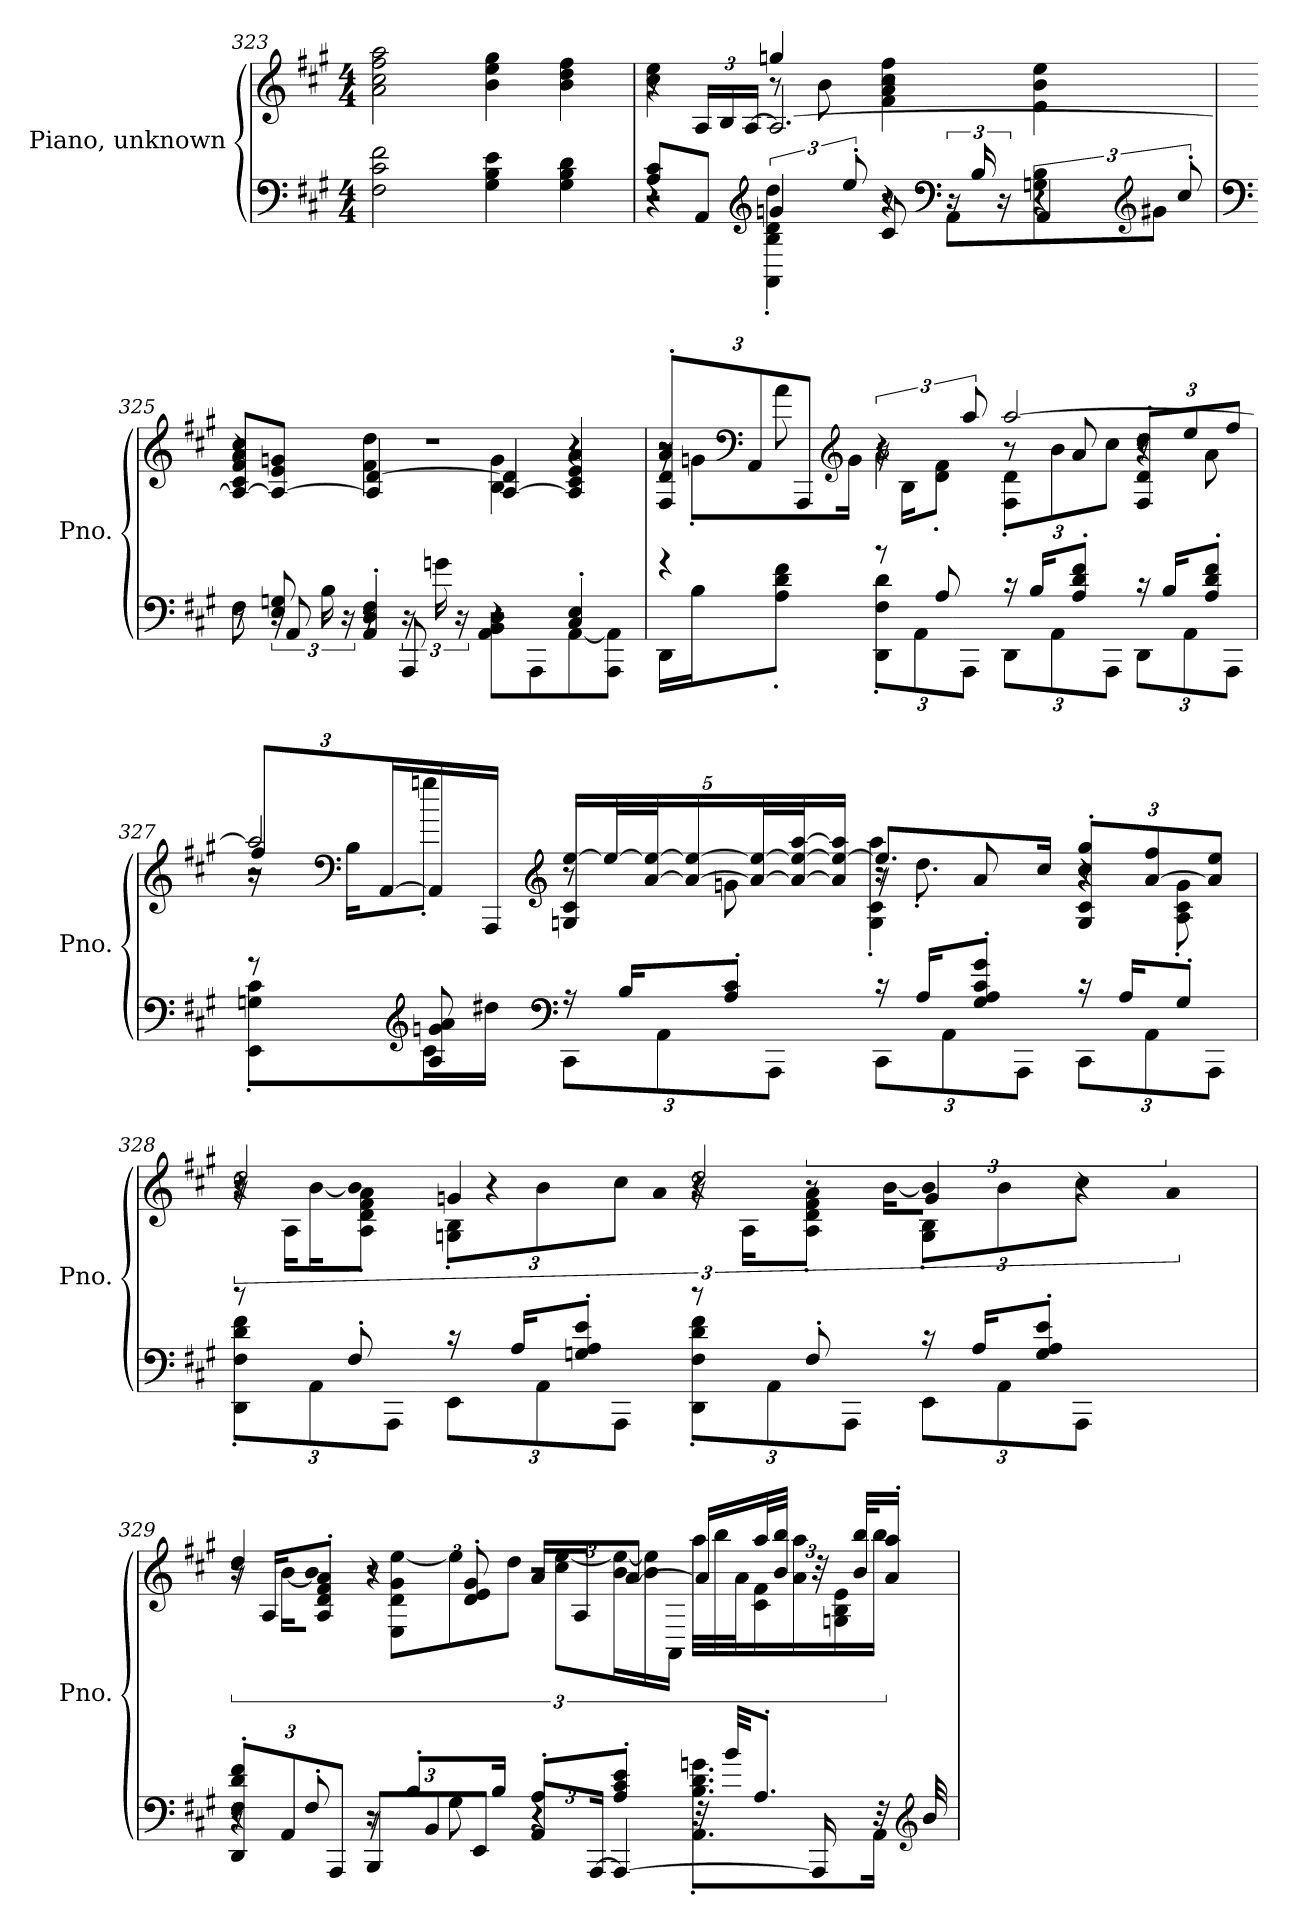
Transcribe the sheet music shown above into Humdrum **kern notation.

**kern	**kern
*part1	*part1
*staff2	*staff1
*I"Piano, unknown	*
*I'Pno.	*
*clefF4	*clefG2
*k[f#c#g#]	*k[f#c#g#]
*M4/4	*M4/4
=323	=323
2F#\ 2c#\ 2f#\	2a\ 2cc#\ 2ff#\ 2aa\
4G#\ 4B\ 4e\	4b\ 4ee\ 4gg#\
4G#\ 4B\ 4d\	4b\ 4dd\ 4ff#\
!!LO:LB:g=z
=324	=324
*^	*^
*	*^	*	*^
8A/ 8c#/L	4r	2r	4r	4cc#\ 4ee\	8r
*	*	*	*	*	*Xbrackettup
8AA/J	.	.	.	.	24A/LL
.	.	.	.	.	24B/
.	.	.	.	.	[24A/JJ
*clefG2	*	*	*	*	*
6gn/	4AA\' 4B\' 4d\' 4dd\'	.	4ggn/	8r	2.A/_
.	.	.	.	8b\	.
12ee'/	.	.	.	.	.
8c#/	8r	4r	2r	4f#\ 4a\ 4cc#\ 4ff#\	.
*clefF4	*	*	*	*	*
24r	8AA\L	.	.	.	.
24B/	.	.	.	.	.
24r	.	.	.	.	.
6r	8Gn\ 8B\	4AA/	.	4e\ 4b\ 4ee\	.
*clefG2	*	*	*	*	*
.	8g#X\J	.	.	.	.
12cc#'/	.	.	.	.	.
=325	=325	=325	=325	=325	=325
*clefF4	*	*	*	*	*
8r	8F#\	8r	1r	4r	8A/_ 8c#/ 8f#/ 8a/ 8cc#/L
8E/ 8Gn/	24r	8AA/	.	.	8A/_ 8e/ 8gn/J
.	24B\	.	.	.	.
.	24r	.	.	.	.
4AA/' 4D/' 4F#/'	8r	8r	.	4f#\ 4dd\	4A/] [4d/
.	24r	8AAA/	.	.	.
.	24gn\	.	.	.	.
.	24r	.	.	.	.
4r	8AA\ 8BB\ 8D\L	2r	.	4B\ 4g\	[4A/ 4d/]
.	8AAA\	.	.	.	.
4C#/' 4E/'	[8AA\	.	.	4r	4A/] 4c#/ 4e/ 4a/
.	8AAA\ 8AA\]J	.	.	.	.
*	*v	*v	*	*	*
!!LO:LB:g=z
=326	=326	=326	=326	=326
*	*	*	*	*^
4r	16DD\LL	2r	8r	12F#/' 12d/' 12a/'L	16r
.	16B\J	.	.	.	8gn'\L
*	*	*clefF4	*	*	*
.	.	.	.	12AA/	.
.	8A\' 8d\' 8f#\'J	.	8a\	.	.
.	.	.	.	12AAA/J	.
*	*	*clefG2	*	*	*
.	.	.	.	.	16g\Jk
*	*Xbrackettup	*	*	*brackettup	*
8r	12DD\' 12F#\' 12d\'L	.	2a\	6r	16r
.	.	.	.	.	16B\KL
.	12AA\	.	.	.	.
8A/	.	.	.	.	8d\' 8f#\'J
.	12AAA\J	.	.	12aa/	.
*	*	*	*	*	*Xbrackettup
16r	12DD\L	[2aa/	.	8r	12F#\' 12d\'L
16B/KL	.	.	.	.	.
.	12AA\	.	.	.	12b\
8A/' 8d/' 8f#/'J	.	.	.	8a/	.
.	12AAA\J	.	.	.	12cc#\J
16r	12DD\L	.	8r	12F#/' 12d/' 12dd/'L	4r
16B/KL	.	.	.	.	.
.	12AA\	.	.	12ee/	.
8A/' 8d/' 8f#/'J	.	.	8a\	.	.
.	12AAA\J	.	.	12ff#/J	.
!!LO:LB:g=z	!!	!!	!!
=327	=327	=327	=327	=327	=327
8r	8EE\' 8Gn\' 8c#\'L	2aa/]	2r	12ff#/L	16r
*	*	*clefF4	*	*	*
.	.	.	.	.	16B\KL
.	.	.	.	[24AA/L	.
*clefG2	*	*	*	*	*
8A/ 8gn/ 8a/	16c#\L	.	.	16AA/]	8ggn'\J
.	16dd#X\JJ	.	.	16AAA/JJ	.
*clefF4	*	*clefG2	*	*	*
16r	12CC#\L	.	.	20Gn/ 20c#/ [20ee/LL	8r
.	.	.	.	40ee/L_	.
16B/KL	.	.	.	.	.
.	.	.	.	[40a/ 40ee/_J	.
.	12AA\	.	.	.	.
.	.	.	.	20a/_ 20ee/_	.
8A/' 8c#/'J	.	.	.	.	8gn\
.	.	.	.	40a/_ 40ee/_L	.
.	12AAA\J	.	.	.	.
.	.	.	.	40a/_ 40ee/_ [40aa/J	.
.	.	.	.	20a/] 20ee/_ 20aa/]JJ	.
16r	12CC#\L	8r	16r	8.ee/L]	4G\' 4c#\' 4aa\'
16A/KL	.	.	8.dd'\	.	.
.	12AA\	.	.	.	.
8G/' 8A/' 8c#/' 8g/'J	.	8a/	.	.	.
.	12AAA\J	.	.	.	.
.	.	.	.	16cc#/Jk	.
16r	12CC#\L	4r	4r	12G/' 12c#/' 12cc#/' 12gg/'L	8r
16A/KL	.	.	.	.	.
.	12AA\	.	.	[12a/ 12ff#/	.
8G'/J	.	.	.	.	8A\' 8c#\' 8g\'
.	12AAA\J	.	.	12a/] 12ee/J	.
!!LO:LB:g=z	!!	!!	!!
=328	=328	=328	=328	=328	=328
*	*	*	*brackettup	*	*
8r	12DD\' 12F#\' 12d\' 12f#\'L	2dd/	12r	4r	16r
.	.	.	.	.	16A\KL
.	12AA\	.	[24b\KL	.	.
8F#'/	.	.	8b\J]	.	8A\' 8d\' 8f#\' 8a\'J
.	12AAA\J	.	.	.	.
*	*	*	*	*	*Xbrackettup
16r	12EE\L	.	8r	4gn/	12Gn\' 12B\'L
16A/KL	.	.	.	.	.
.	12AA\	.	.	.	12b\
8Gn/' 8A/' 8e/'J	.	.	8a\	.	.
.	12AAA\J	.	.	.	12cc#\J
*	*	*	*brackettup	*	*
8r	12DD\' 12F#\' 12d\' 12f#\'L	2dd/	12r	4r	16r
.	.	.	.	.	16A\KL
.	12AA\	.	[24b\KL	.	.
8F#'/	.	.	8b\J]	.	8A\' 8d\' 8f#\' 8a\'J
.	12AAA\J	.	.	.	.
*	*	*	*	*	*Xbrackettup
16r	12EE\L	.	8r	4g/	12G\' 12B\'L
16A/KL	.	.	.	.	.
.	12AA\	.	.	.	12b\
8G/' 8A/' 8e/'J	.	.	8a\	.	.
.	12AAA\J	.	.	.	12cc#\J
*	*	*	*v	*v	*v
!!LO:LB:g=z
=329	=329	=329	=329
*	*^	*	*
*	*	*	*	*brackettup
*	*	*	*	*^
8r	4r	12DD/' 12F#/' 12d/' 12f#/'L	4dd/	12r	16r
.	.	.	.	.	16A/KL
.	.	12AA/	.	[24b\KL	.
8F#'/	.	.	.	8b\J]	8A/' 8d/' 8f#/' 8a/'J
.	.	12AAA/J	.	.	.
*	*	*	*	*Xbrackettup	*
16r	8r	12BBB/L	4r	12E\ 12d\ 12g#\ [12ee\L	8r
8B'/L	.	.	.	.	.
.	.	12BB/	.	12ee\]	.
.	8G#\	.	.	.	8d/' 8e/' 8g#/'
.	.	12EE/J	.	12dd\J	.
16B/Jk	.	.	.	.	.
8A'/L	4r	12AA/L	2r	12cc#\ [12ee\L	16a/LL
.	.	.	.	.	16A/J
.	.	[24AAA/Jk	.	[24b\ 24ee\_L	.
8A/' 8c#/' 8e/'J	.	4AAA/_	.	16b\] 16ee\]	[8a/J
.	.	.	.	16AA\JJ	.
32r	8.AA\' 8.B\' 8.d\' 8.gn\'L	.	.	32aa\LLL	16a/LL]
32b/KKL	.	.	.	32bb\	.
8.A'/J	.	.	.	48a\J	32aa/L
.	.	.	.	24c#\ 24f#\	.
.	.	.	.	.	32b/ 32bb/JJJ
.	.	16AAA/]	.	24a\ 24aa\	32r
.	.	.	.	.	32b/ 32bb/KLL
.	.	.	.	24Gn\ 24B\ 24e\	.
.	16AA\Jk	32r	.	.	16a/' 16aa/'JJ
.	.	.	.	24bb\JJ	.
*clefG2	*	*	*	*	*
.	.	32b/	.	.	.
*v	*v	*v	*	*	*
*	*v	*v	*v
=	=
*-	*-
